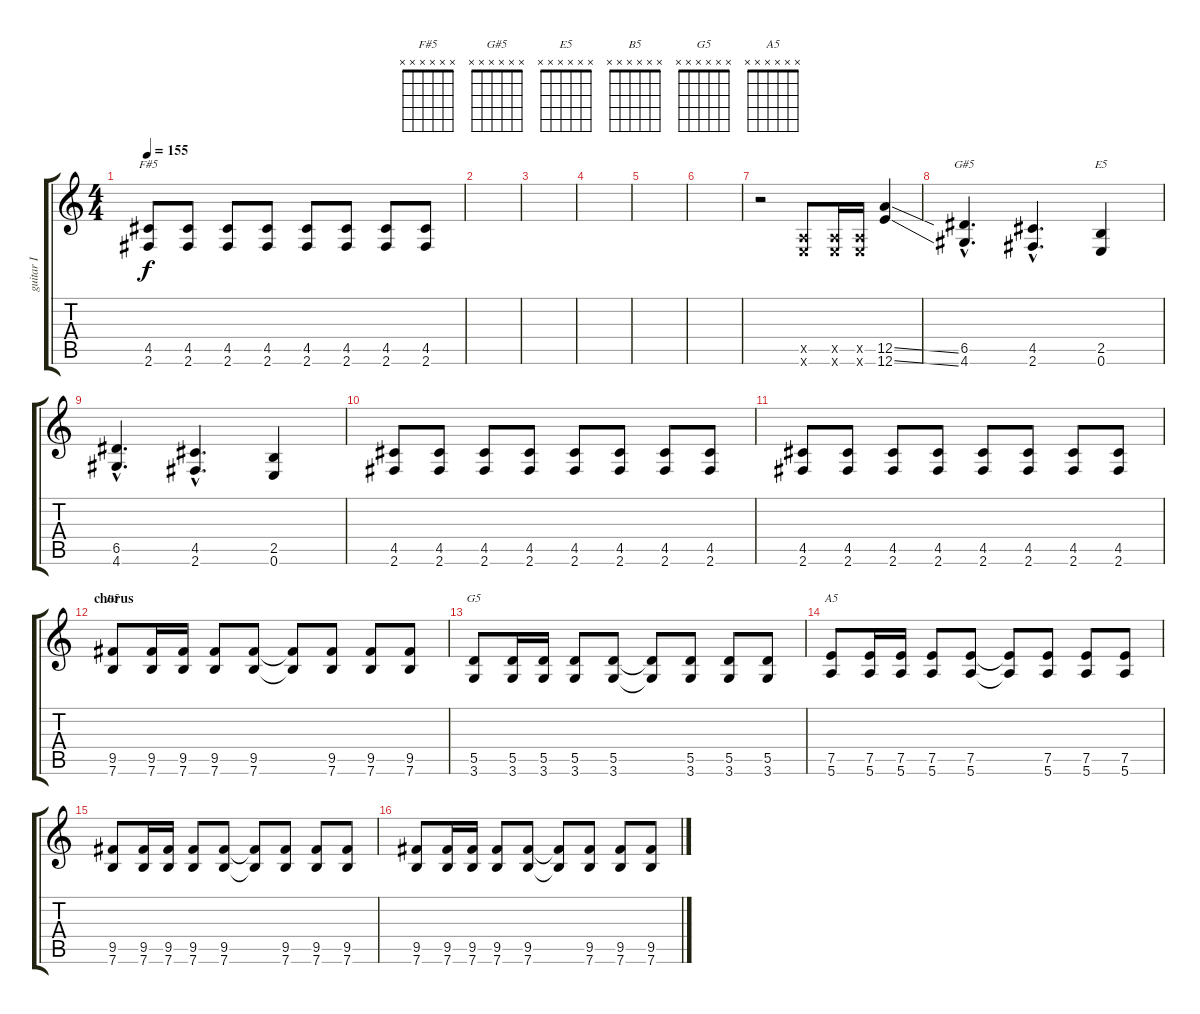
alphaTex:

\track ("guitar I" "guitar I") {instrument distortionguitar}
\staff {score tabs}
\tuning (E4 B3 G3 D3 A2 E2) {hide}
\chord ("F#5" x x x x x x) {firstfret 0}
\chord ("G#5" x x x x x x) {firstfret 0}
\chord ("E5" x x x x x x) {firstfret 0}
\chord ("B5" x x x x x x) {firstfret 0}
\chord ("G5" x x x x x x) {firstfret 0}
\chord ("A5" x x x x x x) {firstfret 0}
\ts (4 4)
\tempo 155
\clef g2
\ks c
(4.5 2.6).8{ch "F#5" dy f} (4.5 2.6).8 (4.5 2.6).8 (4.5 2.6).8 (4.5 2.6).8 (4.5 2.6).8 (4.5 2.6).8 (4.5 2.6).8 |
|
|
|
|
|
r.2 (0.5{x} 0.6{x}).8 (0.5{x} 0.6{x}).16 (0.5{x} 0.6{x}).16 (12.5{ss} 12.6{ss}).4 |
(6.5{hac} 4.6{hac}).4{d ch "G#5"} (4.5{hac} 2.6{hac}).4{d} (2.5 0.6).4{ch "E5"} |
(6.5{hac} 4.6{hac}).4{d} (4.5{hac} 2.6{hac}).4{d} (2.5 0.6).4 |
(4.5 2.6).8 (4.5 2.6).8 (4.5 2.6).8 (4.5 2.6).8 (4.5 2.6).8 (4.5 2.6).8 (4.5 2.6).8 (4.5 2.6).8 |
(4.5 2.6).8 (4.5 2.6).8 (4.5 2.6).8 (4.5 2.6).8 (4.5 2.6).8 (4.5 2.6).8 (4.5 2.6).8 (4.5 2.6).8 |
\section ("" "chorus")
(9.5 7.6).8{ch "B5"} (9.5 7.6).16 (9.5 7.6).16 (9.5 7.6).8 (9.5 7.6).8 (9.5{t} 7.6{t}).8 (9.5 7.6).8 (9.5 7.6).8 (9.5 7.6).8 |
(5.5 3.6).8{ch "G5"} (5.5 3.6).16 (5.5 3.6).16 (5.5 3.6).8 (5.5 3.6).8 (5.5{t} 3.6{t}).8 (5.5 3.6).8 (5.5 3.6).8 (5.5 3.6).8 |
(7.5 5.6).8{ch "A5"} (7.5 5.6).16 (7.5 5.6).16 (7.5 5.6).8 (7.5 5.6).8 (7.5{t} 5.6{t}).8 (7.5 5.6).8 (7.5 5.6).8 (7.5 5.6).8 |
(9.5 7.6).8 (9.5 7.6).16 (9.5 7.6).16 (9.5 7.6).8 (9.5 7.6).8 (9.5{t} 7.6{t}).8 (9.5 7.6).8 (9.5 7.6).8 (9.5 7.6).8 |
(9.5 7.6).8 (9.5 7.6).16 (9.5 7.6).16 (9.5 7.6).8 (9.5 7.6).8 (9.5{t} 7.6{t}).8 (9.5 7.6).8 (9.5 7.6).8 (9.5 7.6).8
